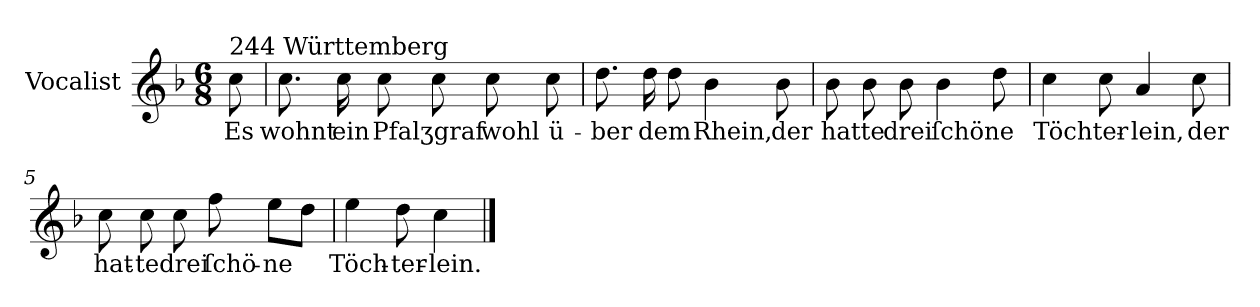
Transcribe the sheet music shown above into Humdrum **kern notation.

**kern	**text
*part1	*part1
*staff1	*staff1
*I"Vocalist	*
*k[b-]	*
*F:	*
*M6/8	*
=	=
!LO:TX:a:t=244 Württemberg	!
8cc	Es
=1	=1
8.cc	wohnt
16cc	ein
8cc	Pfalʒgraf
8cc	.
8cc	wohl
8cc	ü-
=2	=2
8.dd	-ber
16dd	dem
8dd	.
4b-	Rhein,
8b-	der
=3	=3
8b-	hatte
8b-	.
8b-	drei
4b-	ſchöne
8dd	.
=4	=4
4cc	Töchter-
8cc	.
4a	-lein,
8cc	der
=5	=5
8cc	hat-
8cc	-te
8cc	drei
8ff	ſchö-
8eeL	-ne
8ddJ	.
=6	=6
4ee	Töch-
8dd	-ter-
4cc	-lein.
==	==
*-	*-
